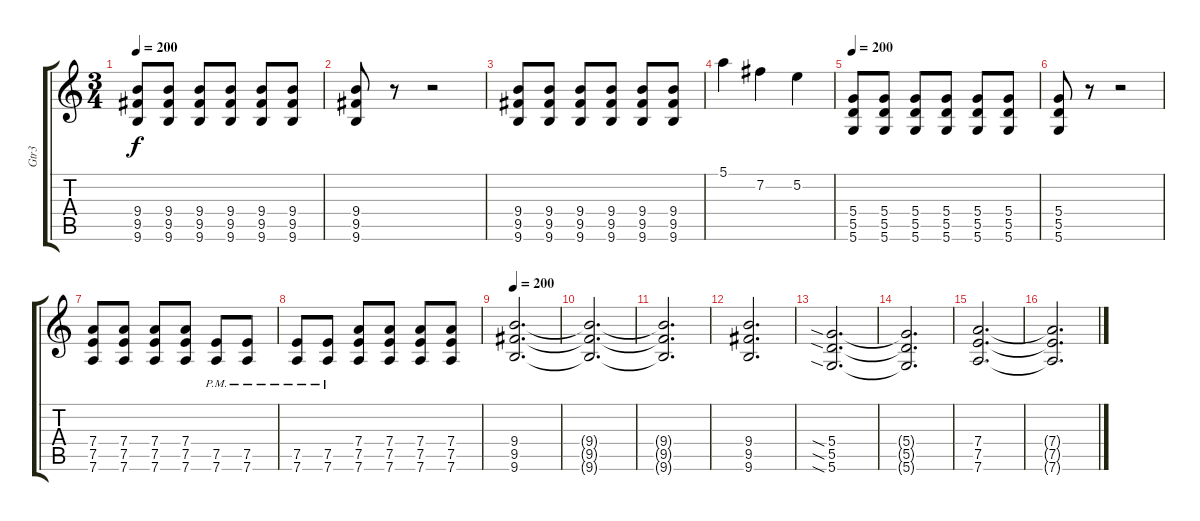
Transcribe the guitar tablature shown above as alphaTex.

\track ("Gtr3" "Gtr3") {instrument electricguitarclean}
\staff {score tabs}
\tuning (E4 B3 G3 D3 A2 D2) {hide}
\ts (3 4)
\tempo 200
\clef g2
\ks c
(9.4 9.5 9.6).8{dy f} (9.4 9.5 9.6).8 (9.4 9.5 9.6).8 (9.4 9.5 9.6).8 (9.4 9.5 9.6).8 (9.4 9.5 9.6).8 |
(9.4 9.5 9.6).8 r.8 r.2 |
(9.4 9.5 9.6).8 (9.4 9.5 9.6).8 (9.4 9.5 9.6).8 (9.4 9.5 9.6).8 (9.4 9.5 9.6).8 (9.4 9.5 9.6).8 |
5.1.4 7.2.4 5.2.4 |
\tempo 200
(5.4 5.5 5.6).8{instrument distortionguitar} (5.4 5.5 5.6).8 (5.4 5.5 5.6).8 (5.4 5.5 5.6).8 (5.4 5.5 5.6).8 (5.4 5.5 5.6).8 |
(5.4 5.5 5.6).8 r.8 r.2 |
(7.4 7.5 7.6).8 (7.4 7.5 7.6).8 (7.4 7.5 7.6).8 (7.4 7.5 7.6).8 (7.5{pm} 7.6{pm}).8 (7.5{pm} 7.6{pm}).8 |
(7.5{pm} 7.6{pm}).8 (7.5{pm} 7.6{pm}).8 (7.4 7.5 7.6).8 (7.4 7.5 7.6).8 (7.4 7.5 7.6).8 (7.4 7.5 7.6).8 |
\tempo 200
(9.4 9.5 9.6).2{d} |
(9.4{t} 9.5{t} 9.6{t}).2{d} |
(9.4{t} 9.5{t} 9.6{t}).2{d} |
(9.4 9.5 9.6).2{d} |
(5.4{sia} 5.5{sia} 5.6{sia}).2{d} |
(5.4{t} 5.5{t} 5.6{t}).2{d} |
(7.4 7.5 7.6).2{d} |
(7.4{t} 7.5{t} 7.6{t}).2{d}
